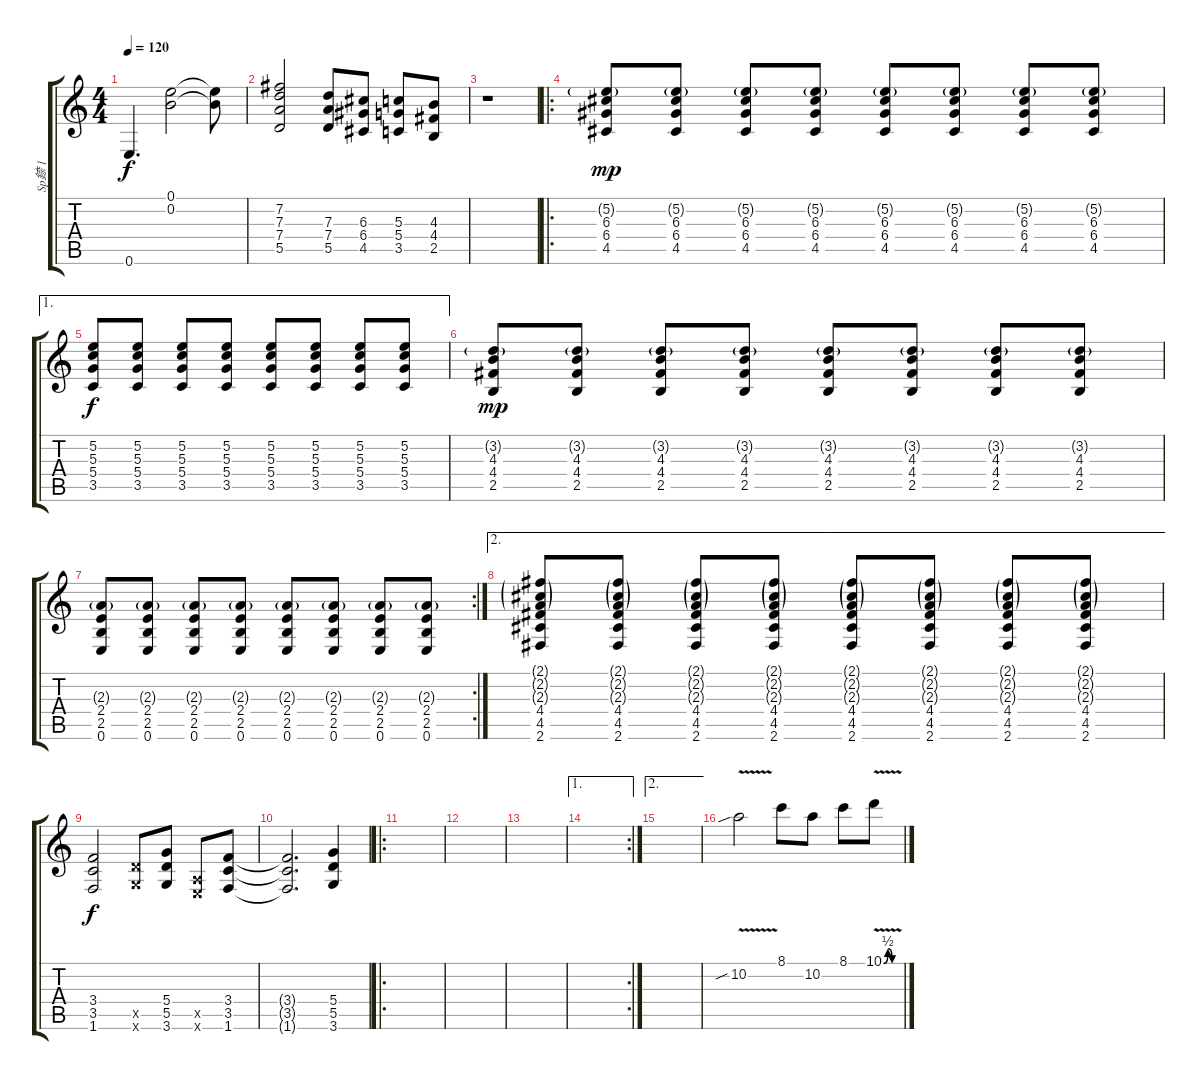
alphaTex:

\track ("Sp錼 1" "Sp錼 1") {instrument overdrivenguitar}
\staff {score tabs}
\tuning (E4 B3 G3 D3 A2 E2) {hide}
\ts (4 4)
\tempo 120
\clef g2
\ks c
0.6{t}.4{d dy f} (0.1 0.2).2 (0.1{t} 0.2{t}).8 |
(7.2 7.3 7.4 5.5).2 (7.3 7.4 5.5).8 (6.3 6.4 4.5).8 (5.3 5.4 3.5).8 (4.3 4.4 2.5).8 |
r.1 |
\ro
(5.2{g} 6.3 6.4 4.5).8{dy mp} (5.2{g} 6.3 6.4 4.5).8 (5.2{g} 6.3 6.4 4.5).8 (5.2{g} 6.3 6.4 4.5).8 (5.2{g} 6.3 6.4 4.5).8 (5.2{g} 6.3 6.4 4.5).8 (5.2{g} 6.3 6.4 4.5).8 (5.2{g} 6.3 6.4 4.5).8 |
\ae 1
(5.2 5.3 5.4 3.5).8{dy f} (5.2 5.3 5.4 3.5).8 (5.2 5.3 5.4 3.5).8 (5.2 5.3 5.4 3.5).8 (5.2 5.3 5.4 3.5).8 (5.2 5.3 5.4 3.5).8 (5.2 5.3 5.4 3.5).8 (5.2 5.3 5.4 3.5).8 |
(3.2{g} 4.3 4.4 2.5).8{dy mp} (3.2{g} 4.3 4.4 2.5).8 (3.2{g} 4.3 4.4 2.5).8 (3.2{g} 4.3 4.4 2.5).8 (3.2{g} 4.3 4.4 2.5).8 (3.2{g} 4.3 4.4 2.5).8 (3.2{g} 4.3 4.4 2.5).8 (3.2{g} 4.3 4.4 2.5).8 |
\rc 2
(2.3{g} 2.4 2.5 0.6).8 (2.3{g} 2.4 2.5 0.6).8 (2.3{g} 2.4 2.5 0.6).8 (2.3{g} 2.4 2.5 0.6).8 (2.3{g} 2.4 2.5 0.6).8 (2.3{g} 2.4 2.5 0.6).8 (2.3{g} 2.4 2.5 0.6).8 (2.3{g} 2.4 2.5 0.6).8 |
\ae 2
(2.1{g} 2.2{g} 2.3{g} 4.4 4.5 2.6).8 (2.1{g} 2.2{g} 2.3{g} 4.4 4.5 2.6).8 (2.1{g} 2.2{g} 2.3{g} 4.4 4.5 2.6).8 (2.1{g} 2.2{g} 2.3{g} 4.4 4.5 2.6).8 (2.1{g} 2.2{g} 2.3{g} 4.4 4.5 2.6).8 (2.1{g} 2.2{g} 2.3{g} 4.4 4.5 2.6).8 (2.1{g} 2.2{g} 2.3{g} 4.4 4.5 2.6).8 (2.1{g} 2.2{g} 2.3{g} 4.4 4.5 2.6).8 |
(3.4 3.5 1.6).2{dy f} (5.5{x} 3.6{x}).8 (5.4 5.5 3.6).8 (0.5{x} 0.6{x}).8 (3.4 3.5 1.6).8 |
(3.4{t} 3.5{t} 1.6{t}).2{d} (5.4 5.5 3.6).4 |
\ro
|
|
|
\ae 1
\rc 2
|
\ae 2
|
10.2{v sib}.2 8.1.8 10.2.8 8.1.8 10.1{be (custom 0 0 15 2 30 0 45 0 60 0) v}.8
